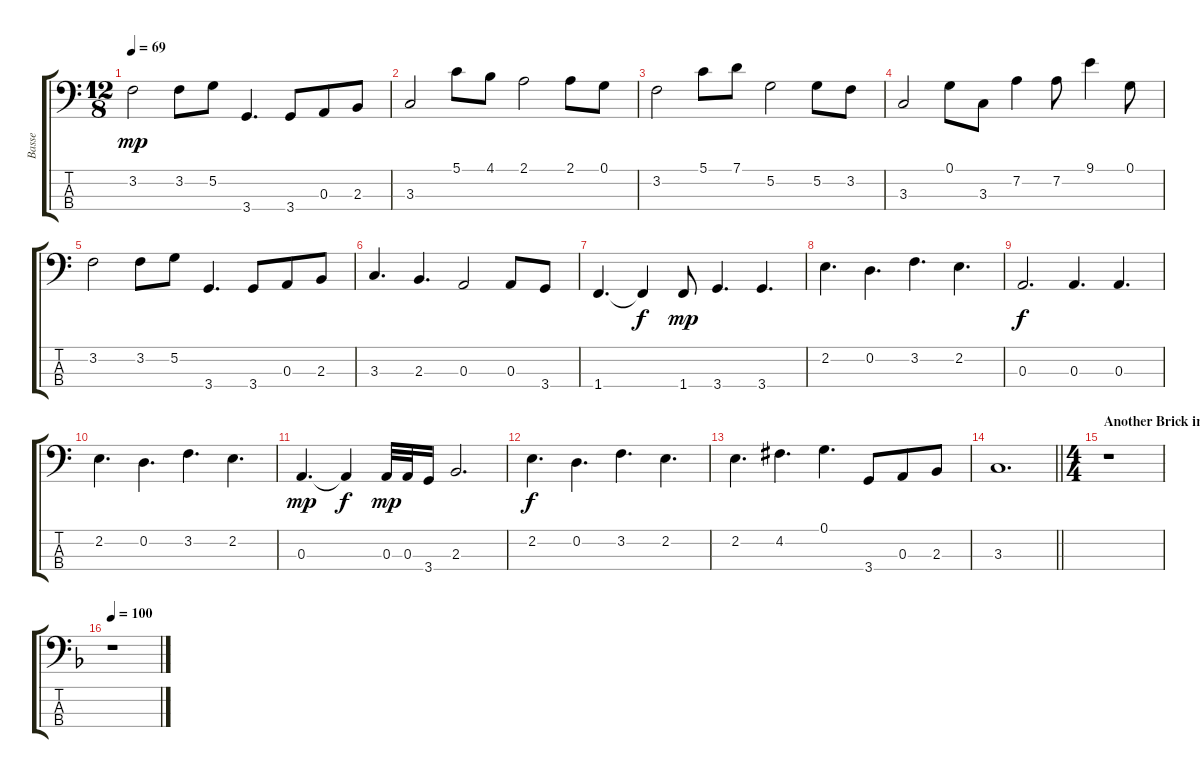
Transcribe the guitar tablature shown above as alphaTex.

\track ("Basse" "Basse") {instrument electricbassfinger}
\staff {score tabs}
\tuning (G2 D2 A1 E1) {hide}
\ts (12 8)
\tempo 69
\clef f4
\ks c
3.2.2{dy mp} 3.2.8 5.2.8 3.4.4{d} 3.4.8 0.3.8 2.3.8 |
3.3.2 5.1.8 4.1.8 2.1.2 2.1.8 0.1.8 |
3.2.2 5.1.8 7.1.8 5.2.2 5.2.8 3.2.8 |
3.3.2 0.1.8 3.3.8 7.2.4 7.2.8 9.1.4 0.1.8 |
3.2.2 3.2.8 5.2.8 3.4.4{d} 3.4.8 0.3.8 2.3.8 |
3.3.4{d} 2.3.4{d} 0.3.2 0.3.8 3.4.8 |
1.4.4{d} 1.4{t}.4{dy f} 1.4.8{dy mp} 3.4.4{d} 3.4.4{d} |
2.2.4{d} 0.2.4{d} 3.2.4{d} 2.2.4{d} |
0.3.2{d dy f} 0.3.4{d} 0.3.4{d} |
2.2.4{d} 0.2.4{d} 3.2.4{d} 2.2.4{d} |
0.3.4{d dy mp} 0.3{t}.4{dy f} 0.3.32{dy mp} 0.3.32 3.4.16 2.3.2{d} |
2.2.4{d dy f} 0.2.4{d} 3.2.4{d} 2.2.4{d} |
2.2.4{d} 4.2.4{d} 0.1.4{d} 3.4.8 0.3.8 2.3.8 |
\barLineRight lightlight
3.3.1{d} |
\ts (4 4)
\section ("" "Another Brick in the Wall. part 1")
r.1 |
\tempo 100
\ks dminor
r.1
